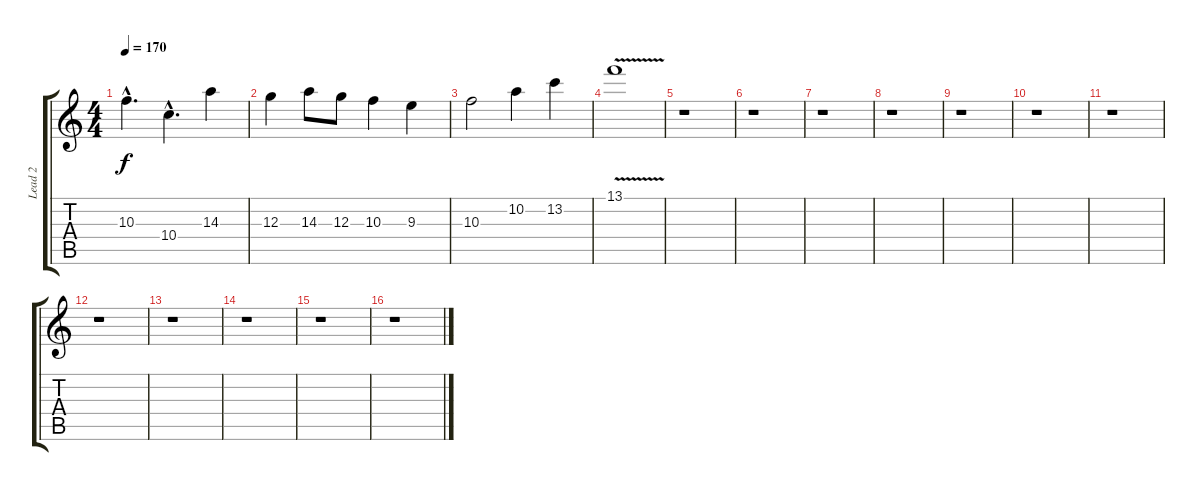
\track ("Lead 2" "Lead 2") {instrument distortionguitar}
\staff {score tabs}
\tuning (E4 B3 G3 D3 A2 E2) {hide}
\ts (4 4)
\tempo 170
\clef g2
\ks c
10.3{hac}.4{d dy f} 10.4{hac}.4{d} 14.3.4 |
12.3.4 14.3.8 12.3.8 10.3.4 9.3.4 |
10.3.2 10.2.4 13.2.4 |
13.1{v}.1 |
\section ("" "")
r.1 |
r.1 |
r.1 |
r.1 |
r.1 |
r.1 |
r.1 |
r.1 |
r.1 |
r.1 |
r.1 |
r.1
